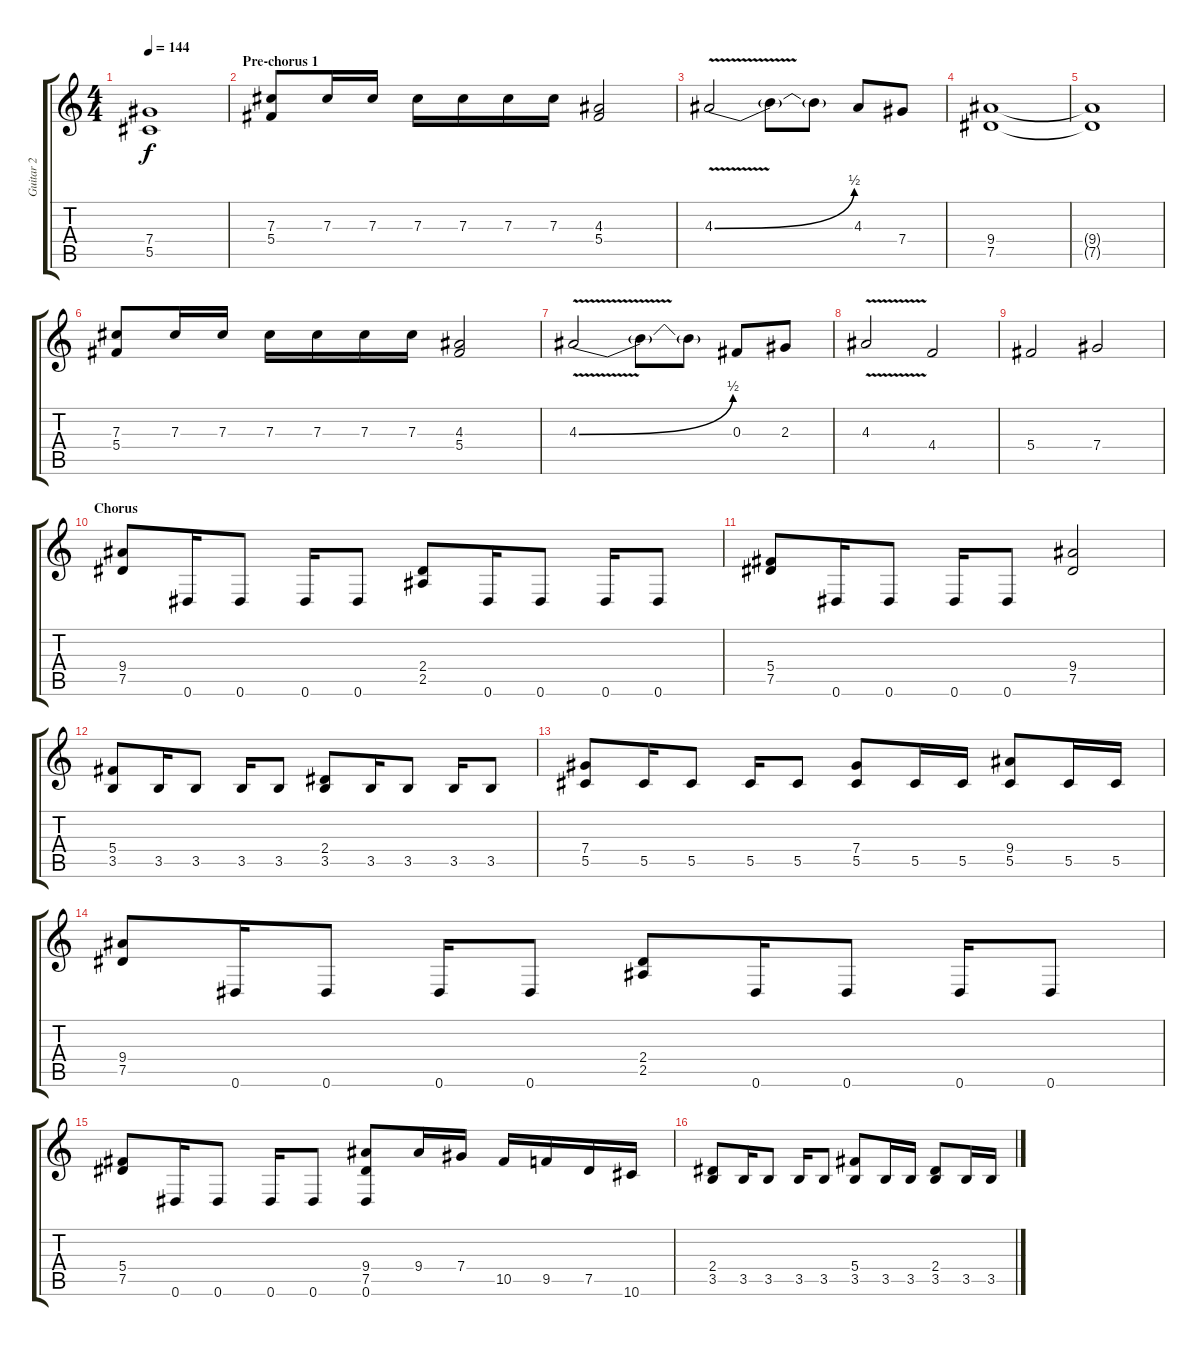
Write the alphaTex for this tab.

\track ("Guitar 2" "Guitar 2") {instrument distortionguitar}
\staff {score tabs}
\tuning (Eb4 Bb3 Gb3 Db3 Ab2 Eb2) {hide}
\ts (4 4)
\tempo 144
\clef g2
\ks c
(7.4 5.5).1{dy f} |
\section ("" "Pre-chorus 1")
(7.3 5.4).8 7.3.16 7.3.16 7.3.16 7.3.16 7.3.16 7.3.16 (4.3 5.4).2 |
4.3{be (bend 0 0 60 2) v}.2 4.3{t}.8 4.3{t}.8 4.3.8 7.4.8 |
(9.4 7.5).1 |
(9.4{t} 7.5{t}).1 |
(7.3 5.4).8 7.3.16 7.3.16 7.3.16 7.3.16 7.3.16 7.3.16 (4.3 5.4).2 |
4.3{be (bend 0 0 60 2) v}.2 4.3{t}.8 4.3{t}.8 0.3.8 2.3.8 |
4.3{v}.2 4.4.2 |
5.4.2 7.4.2 |
\section ("" "Chorus")
(9.4 7.5).8 0.6.16 0.6.8 0.6.16 0.6.8 (2.4 2.5).8 0.6.16 0.6.8 0.6.16 0.6.8 |
(5.4 7.5).8 0.6.16 0.6.8 0.6.16 0.6.8 (9.4 7.5).2 |
(5.4 3.5).8 3.5.16 3.5.8 3.5.16 3.5.8 (2.4 3.5).8 3.5.16 3.5.8 3.5.16 3.5.8 |
(7.4 5.5).8 5.5.16 5.5.8 5.5.16 5.5.8 (7.4 5.5).8 5.5.16 5.5.16 (9.4 5.5).8 5.5.16 5.5.16 |
(9.4 7.5).8 0.6.16 0.6.8 0.6.16 0.6.8 (2.4 2.5).8 0.6.16 0.6.8 0.6.16 0.6.8 |
(5.4 7.5).8 0.6.16 0.6.8 0.6.16 0.6.8 (9.4 7.5 0.6).8 9.4.16 7.4.16 10.5.16 9.5.16 7.5.16 10.6.16 |
(2.4 3.5).8 3.5.16 3.5.8 3.5.16 3.5.8 (5.4 3.5).8 3.5.16 3.5.16 (2.4 3.5).8 3.5.16 3.5.16
